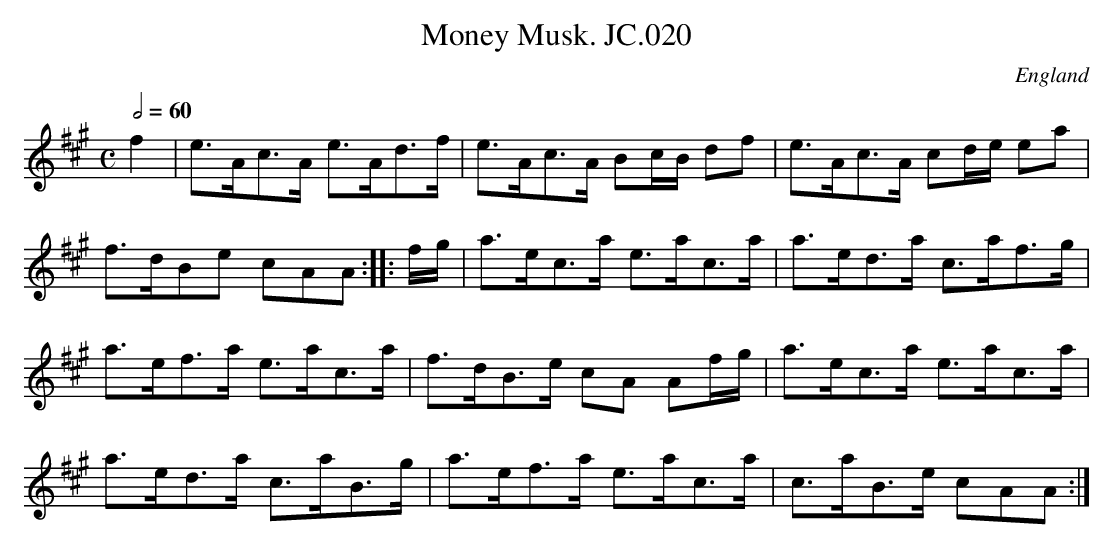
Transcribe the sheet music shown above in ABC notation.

X:1
T:Money Musk. JC.020
L:1/8
M:C
O:England
Q:2/4=60
K:A
f2|e>Ac>A e>Ad>f|e>Ac>A Bc/B/ df|\
e>Ac>A cd/e/ ea|!f>dBe cAA:|
|:f/g/|a>ec>a e>ac>a|a>ed>a c>af>g|!
a>ef>a e>ac>a|f>dB>e cA Af/g/|a>ec>a e>ac>a|!
a>ed>a c>aB>g|a>ef>a e>ac>a|c>aB>e cAA:|
